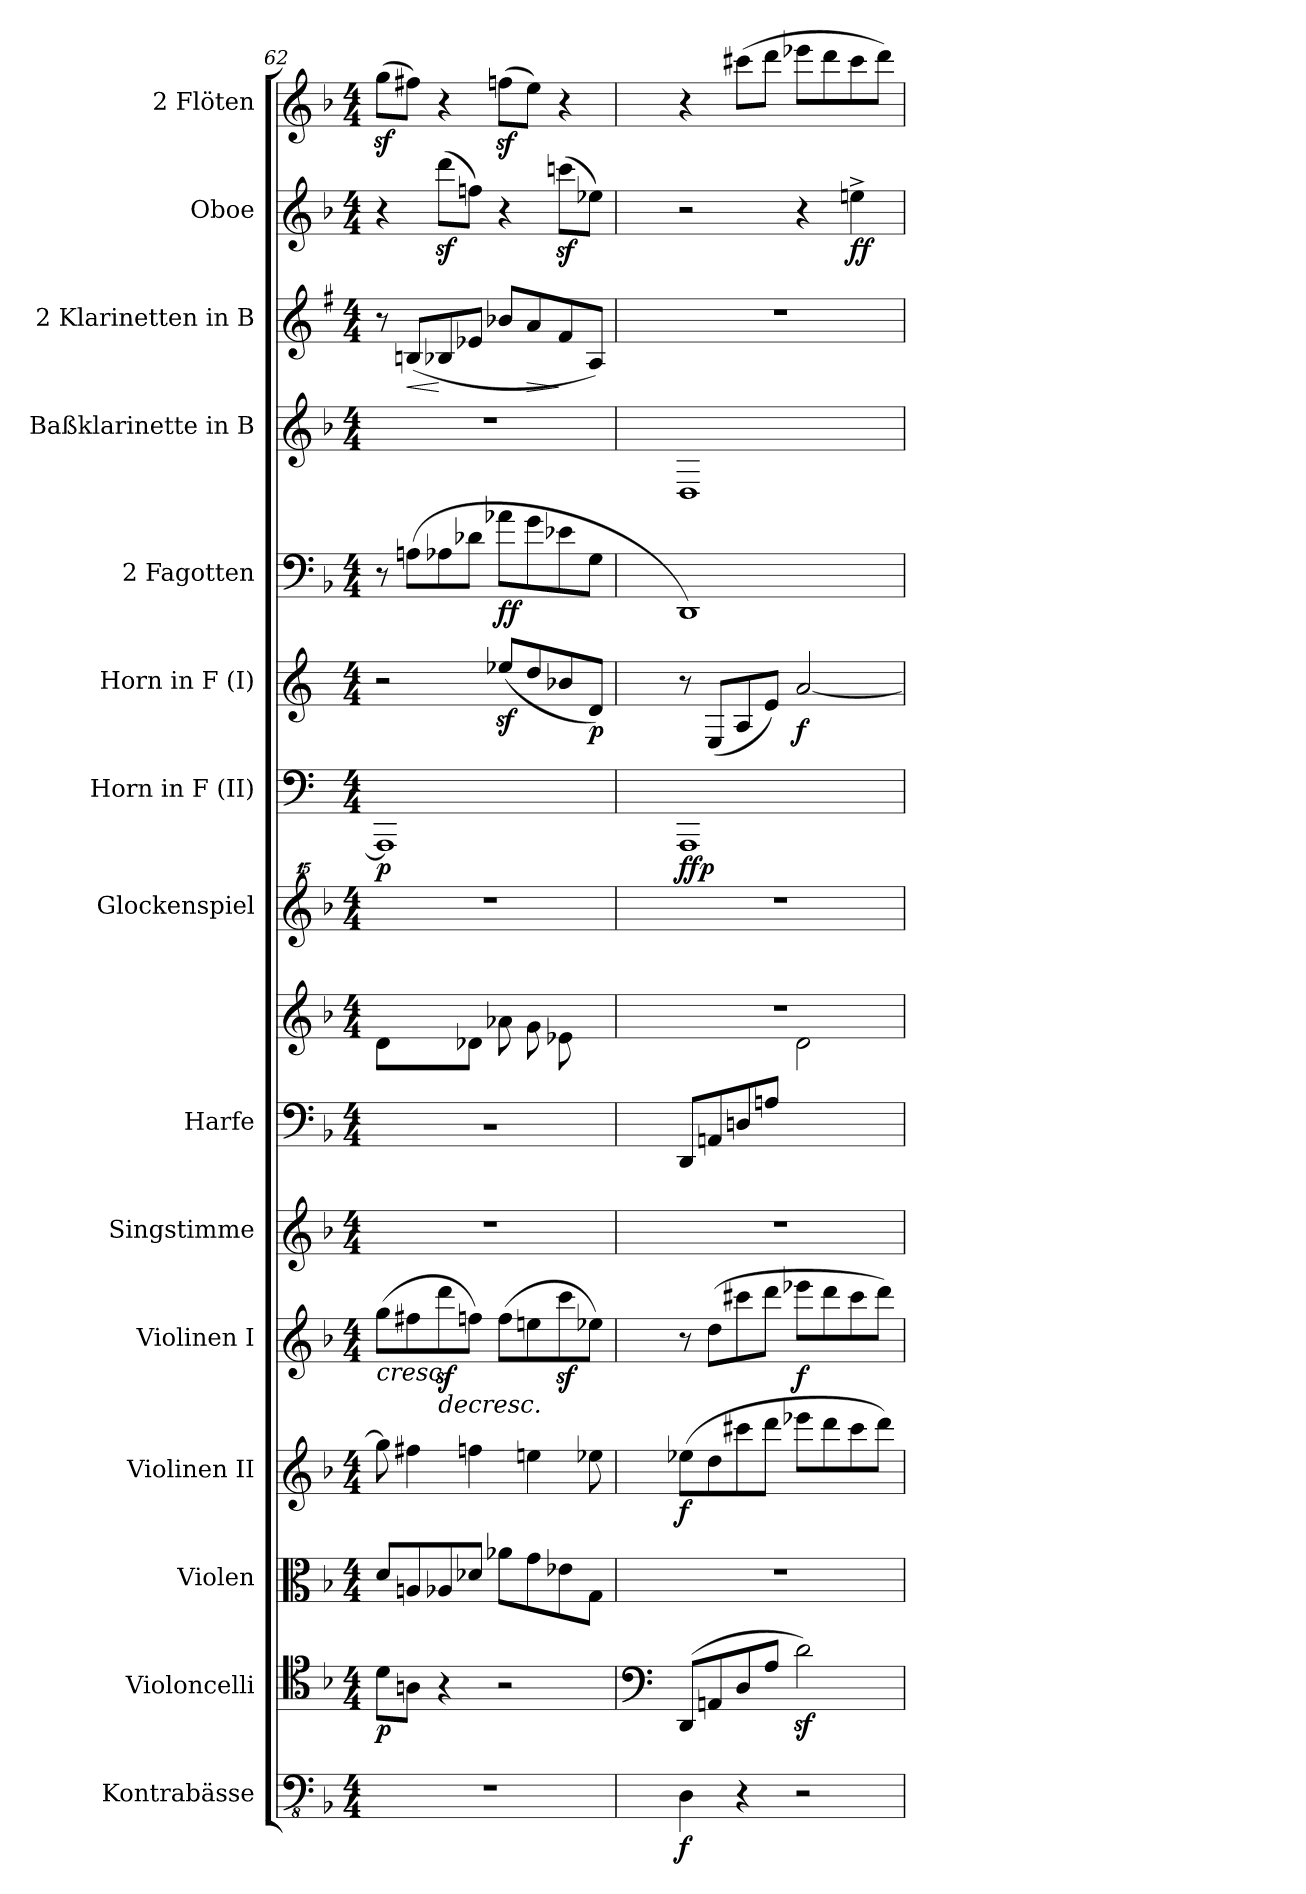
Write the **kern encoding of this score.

**kern	**dynam	**kern	**dynam	**kern	**kern	**dynam	**kern	**dynam	**kern	**kern	**kern	**kern	**kern	**dynam	**kern	**dynam	**kern	**dynam	**kern	**kern	**dynam	**kern	**dynam	**kern
*part15	*part15	*part14	*part14	*part13	*part12	*part12	*part11	*part11	*part10	*part9	*part9	*part8	*part7	*part7	*part6	*part6	*part5	*part5	*part4	*part3	*part3	*part2	*part2	*part1
*staff16	*staff16	*staff15	*staff15	*staff14	*staff13	*staff13	*staff12	*staff12	*staff11	*staff10	*staff9	*staff8	*staff7	*staff7	*staff6	*staff6	*staff5	*staff5	*staff4	*staff3	*staff3	*staff2	*staff2	*staff1
*I"Kontrabässe	*	*I"Violoncelli	*	*I"Violen	*I"Violinen II	*	*I"Violinen I	*	*I"Singstimme	*I"Harfe	*	*I"Glockenspiel	*I"Horn in F (II)	*	*I"Horn in F (I)	*	*I"2 Fagotten	*	*I"Baßklarinette in B	*I"2 Klarinetten in B	*	*I"Oboe	*	*I"2 Flöten
*I'Kb.	*	*I'Vc.	*	*	*I'Vl. II	*	*I'Vl. I	*	*I'Singst.	*I'Hf.	*	*I'Glk.	*I'Hr. II	*	*I'Hr. I	*	*I'Fg.	*	*I'Bklar. (B)	*I'Klar. (B)	*	*I'Ob.	*	*I'Fl.
!!LO:PB:g=z
*clefFv4	*	*clefC4	*	*clefC3	*clefG2	*	*clefG2	*	*clefG2	*clefF4	*clefG2	*clefG^^2	*clefF4	*	*clefG2	*	*clefF4	*	*clefG2	*clefG2	*	*clefG2	*	*clefG2
*	*	*	*	*	*	*	*	*	*	*	*	*	*ITrd4c7	*	*ITrd4c7	*	*	*	*ITrd8c14	*ITrd1c2	*	*	*	*
*k[b-]	*	*k[b-]	*	*k[b-]	*k[b-]	*	*k[b-]	*	*k[b-]	*k[b-]	*k[b-]	*k[b-]	*k[b-]	*	*k[b-]	*	*k[b-]	*	*k[b-]	*k[b-]	*	*k[b-]	*	*k[b-]
*M4/4	*	*M4/4	*	*M4/4	*M4/4	*	*M4/4	*	*M4/4	*M4/4	*M4/4	*M4/4	*M4/4	*	*M4/4	*	*M4/4	*	*M4/4	*M4/4	*	*M4/4	*	*M4/4
=62	=62	=62	=62	=62	=62	=62	=62	=62	=62	=62	=62	=62	=62	=62	=62	=62	=62	=62	=62	=62	=62	=62	=62	=62
!	!	!	!LO:DY:b	!	!	!	!	!LO:HP:b	!	!	!	!	!	!LO:DY:b	!	!	!	!	!	!	!	!	!	!
*	*	*	*	*	*	*	*	*	*	*^	*	*	*	*	*	*	*	*	*	*	*	*	*	*
1r	.	8d\L	p	8d/L	8gg\]	.	(8gg\L	<	1r	8ryy	1r	8d\L	1r	1DDD]	p	2r	.	8r	.	1r	8r	.	4r	.	(8ggz<\L
!	!	!	!	!	!	!	!	!	!	!	!	!	!	!	!	!	!	!	!	!	!	!LO:HP:b	!	!	!
.	.	8An\J	.	8An/	4ff#X\	.	8ff#X\	.	.	8An/	.	4ryy	.	.	.	.	.	(8An\L	.	.	(8An/L	<	.	.	8ff#X\J)
!	!	!	!	!	!	!	!	!LO:HP:b	!	!	!	!	!	!	!	!	!	!	!	!	!	!	!	!	!
.	.	4r	.	8A-X/	.	.	8dddz<\	>	.	8A-X/	.	.	.	.	.	.	.	8A-X\	.	.	8A-X/	[	(8dddz<\L	.	4r
.	.	.	.	8d-X/J	4ffn\	.	8ffn\J)	.	.	2ryy	.	8d-X\J	.	.	.	.	.	8d-X\J	.	.	8d-X/J	.	8ffn\J)	.	.
!	!	!	!	!	!	!	!	!	!	!	!	!	!	!	!	!	!	!	!LO:DY:b	!	!	!LO:DY:b	!	!	!
.	.	2r	.	8a-X\L	.	.	(8ff\L	.	.	.	.	8a-X\L	.	.	.	(8a-Xz</L	.	8a-X\L	ff	.	8a-X/L	other-dynamics	4r	.	(8ffnz<\L
!	!	!	!	!	!	!	!	!	!	!	!	!	!	!	!	!	!	!	!	!	!	!LO:HP:b	!	!	!
.	.	.	.	8g\	4een\	.	8een\	.	.	.	.	8g\	.	.	.	8g/	.	8g\	.	.	8g/	>	.	.	8ee\J)
.	.	.	.	8e-X\	.	.	8cccz<\	.	.	.	.	8e-X\	.	.	.	8e-X/	.	8e-X\	.	.	8e/	]	(8cccnz<\L	.	4r
!	!	!	!	!	!	!	!	!	!	!	!	!	!	!	!	!	!LO:DY:b	!	!	!	!	!	!	!	!
.	.	.	.	8G\J	8ee-X\	.	8ee-X\J)	.	.	8G/J	.	8ryy	.	.	.	8G/J)	p	8G\J	.	.	8G/J)	.	8ee-X\J)	.	.
*	*	*	*	*	*	*	*	*	*	*v	*v	*	*	*	*	*	*	*	*	*	*	*	*	*	*
=63	=63	=63	=63	=63	=63	=63	=63	=63	=63	=63	=63	=63	=63	=63	=63	=63	=63	=63	=63	=63	=63	=63	=63	=63
*	*	*clefF4	*	*	*	*	*	*	*	*	*	*	*	*	*	*	*	*	*	*	*	*	*	*
*	*	*	*	*	*	*	*	*	*	*	*^	*	*	*	*	*	*	*	*	*	*	*	*	*
!	!LO:DY:b	!	!	!	!	!LO:DY:b	!	!	!	!	!	!	!	!	!LO:DY:b	!	!	!	!	!	!	!	!	!	!
!	!	!	!	!	!	!	!	!	!	!	!	!	!	!	!LO:DY:n=1:b	!	!	!	!	!	!	!	!	!	!
4DD\	f	(8DD/L	.	1r	(8ee-X\L	f	8r	.	1r	8DD/L	1r	2ryy	1r	1DDD	ff p	8r	.	1DD)	.	1DD	1r	.	2r	.	4r
.	.	8AAn/	.	.	8dd\	.	(8dd\L	.	.	8AAn/	.	.	.	.	.	(8AA/L	.	.	.	.	.	.	.	.	.
4r	.	8D/	.	.	8ccc#X\	.	8ccc#X\	[	.	8Dn/	.	.	.	.	.	8D/	.	.	.	.	.	.	.	.	(8ccc#X\L
.	.	8A/J	.	.	8ddd\J	.	8ddd\J	.	.	8An/J	.	.	.	.	.	8A/J)	.	.	.	.	.	.	.	.	8ddd\J
!	!	!	!	!	!	!	!	!LO:DY:b	!	!	!	!	!	!	!	!	!LO:DY:b	!	!	!	!	!	!	!	!
2r	.	2dz<\)	.	.	8eee-X\L	.	8eee-X\L	f	.	2ryy	.	2d\	.	.	.	[2d/	f	.	.	.	.	.	4r	.	8eee-X\L
.	.	.	.	.	8ddd\	.	8ddd\	]	.	.	.	.	.	.	.	.	.	.	.	.	.	.	.	.	8ddd\
!	!	!	!	!	!	!	!	!	!	!	!	!	!	!	!	!	!	!	!	!	!	!	!	!LO:DY:b	!
.	.	.	.	.	8ccc#\	.	8ccc#\	.	.	.	.	.	.	.	.	.	.	.	.	.	.	.	4een^\	ff	8ccc#\
.	.	.	.	.	8ddd\J)	.	8ddd\J)	.	.	.	.	.	.	.	.	.	.	.	.	.	.	.	.	.	8ddd\J)
*	*	*	*	*	*	*	*	*	*	*	*v	*v	*	*	*	*	*	*	*	*	*	*	*	*	*
=	=	=	=	=	=	=	=	=	=	=	=	=	=	=	=	=	=	=	=	=	=	=	=	=
*-	*-	*-	*-	*-	*-	*-	*-	*-	*-	*-	*-	*-	*-	*-	*-	*-	*-	*-	*-	*-	*-	*-	*-	*-
